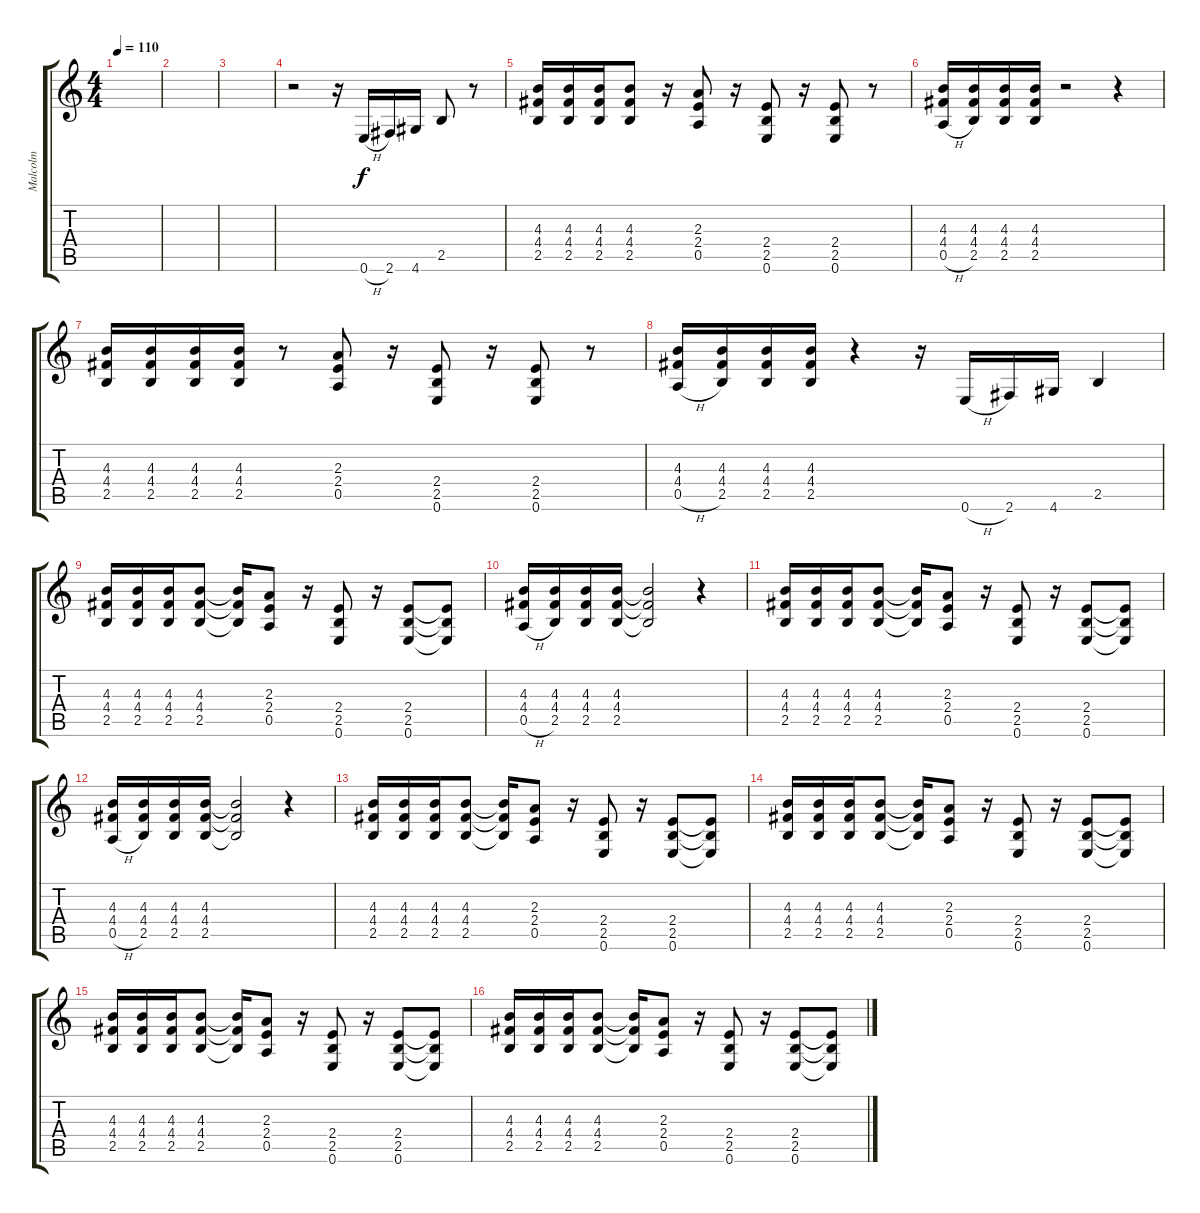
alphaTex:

\track ("Malcolm" "Malcolm") {instrument overdrivenguitar}
\staff {score tabs}
\tuning (E4 B3 G3 D3 A2 E2) {hide}
\ts (4 4)
\tempo 110
\clef g2
\ks c
|
|
|
r.2 r.16 0.6{h}.16 2.6.16 4.6.16 2.5.8 r.8 |
(4.3 4.4 2.5).16 (4.3 4.4 2.5).16 (4.3 4.4 2.5).16 (4.3 4.4 2.5).8 r.16 (2.3 2.4 0.5).8 r.16 (2.4 2.5 0.6).8 r.16 (2.4 2.5 0.6).8 r.8 |
(4.3 4.4 0.5{h}).16 (4.3 4.4 2.5).16 (4.3 4.4 2.5).16 (4.3 4.4 2.5).16 r.2 r.4 |
(4.3 4.4 2.5).16 (4.3 4.4 2.5).16 (4.3 4.4 2.5).16 (4.3 4.4 2.5).16 r.8 (2.3 2.4 0.5).8 r.16 (2.4 2.5 0.6).8 r.16 (2.4 2.5 0.6).8 r.8 |
(4.3 4.4 0.5{h}).16 (4.3 4.4 2.5).16 (4.3 4.4 2.5).16 (4.3 4.4 2.5).16 r.4 r.16 0.6{h}.16 2.6.16 4.6.16 2.5.4 |
(4.3 4.4 2.5).16 (4.3 4.4 2.5).16 (4.3 4.4 2.5).16 (4.3 4.4 2.5).8 (4.3{t} 4.4{t} 2.5{t}).16 (2.3 2.4 0.5).8 r.16 (2.4 2.5 0.6).8 r.16 (2.4 2.5 0.6).8 (2.4{t} 2.5{t} 0.6{t}).8 |
(4.3 4.4 0.5{h}).16 (4.3 4.4 2.5).16 (4.3 4.4 2.5).16 (4.3 4.4 2.5).16 (4.3{t} 4.4{t} 2.5{t}).2 r.4 |
(4.3 4.4 2.5).16 (4.3 4.4 2.5).16 (4.3 4.4 2.5).16 (4.3 4.4 2.5).8 (4.3{t} 4.4{t} 2.5{t}).16 (2.3 2.4 0.5).8 r.16 (2.4 2.5 0.6).8 r.16 (2.4 2.5 0.6).8 (2.4{t} 2.5{t} 0.6{t}).8 |
(4.3 4.4 0.5{h}).16 (4.3 4.4 2.5).16 (4.3 4.4 2.5).16 (4.3 4.4 2.5).16 (4.3{t} 4.4{t} 2.5{t}).2 r.4 |
(4.3 4.4 2.5).16 (4.3 4.4 2.5).16 (4.3 4.4 2.5).16 (4.3 4.4 2.5).8 (4.3{t} 4.4{t} 2.5{t}).16 (2.3 2.4 0.5).8 r.16 (2.4 2.5 0.6).8 r.16 (2.4 2.5 0.6).8 (2.4{t} 2.5{t} 0.6{t}).8 |
(4.3 4.4 2.5).16 (4.3 4.4 2.5).16 (4.3 4.4 2.5).16 (4.3 4.4 2.5).8 (4.3{t} 4.4{t} 2.5{t}).16 (2.3 2.4 0.5).8 r.16 (2.4 2.5 0.6).8 r.16 (2.4 2.5 0.6).8 (2.4{t} 2.5{t} 0.6{t}).8 |
(4.3 4.4 2.5).16 (4.3 4.4 2.5).16 (4.3 4.4 2.5).16 (4.3 4.4 2.5).8 (4.3{t} 4.4{t} 2.5{t}).16 (2.3 2.4 0.5).8 r.16 (2.4 2.5 0.6).8 r.16 (2.4 2.5 0.6).8 (2.4{t} 2.5{t} 0.6{t}).8 |
(4.3 4.4 2.5).16 (4.3 4.4 2.5).16 (4.3 4.4 2.5).16 (4.3 4.4 2.5).8 (4.3{t} 4.4{t} 2.5{t}).16 (2.3 2.4 0.5).8 r.16 (2.4 2.5 0.6).8 r.16 (2.4 2.5 0.6).8 (2.4{t} 2.5{t} 0.6{t}).8
